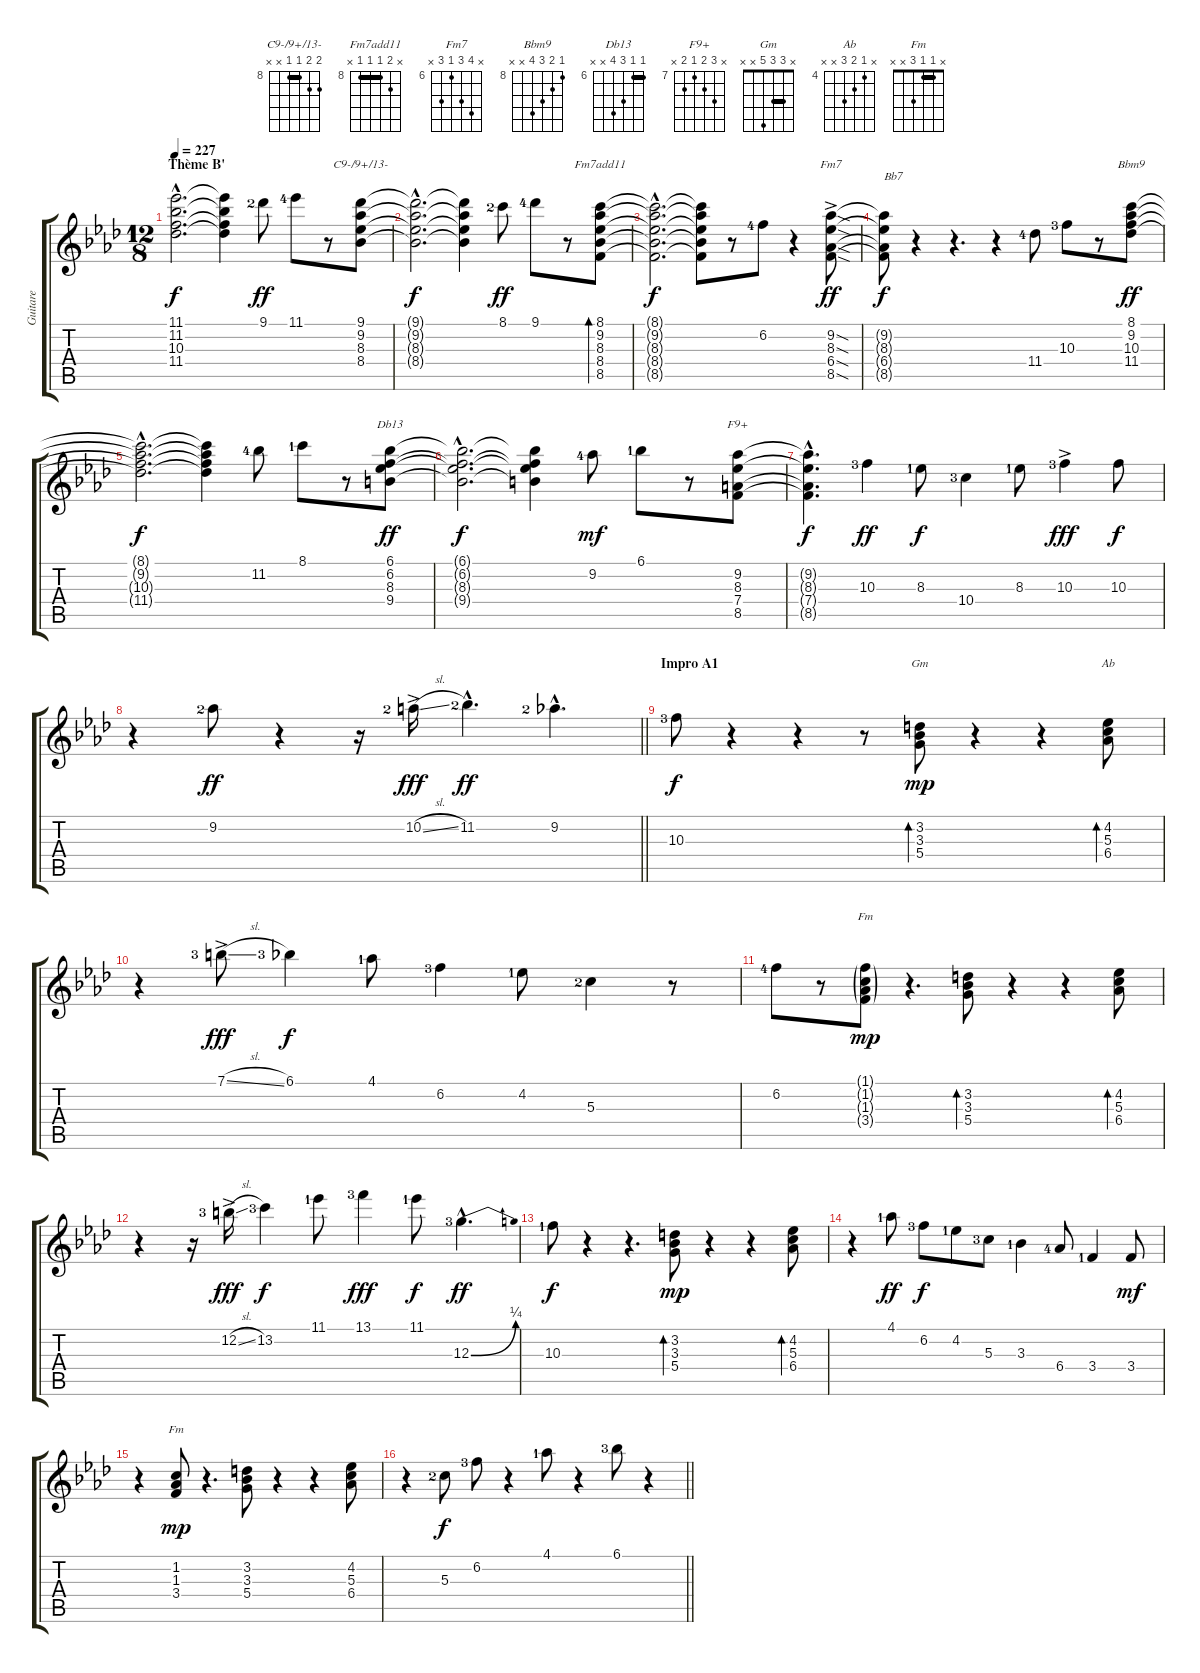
\track ("Guitare" "Guitare") {instrument electricguitarjazz}
\staff {score tabs}
\tuning (E4 B3 G3 D3 A2 E2) {hide}
\chord ("C9-/9+/13-" 9 9 8 8 x x) {firstfret 8 barre 8}
\chord ("Fm7add11" x 9 8 8 8 x) {firstfret 8 barre 8}
\chord ("Fm7" x 9 8 6 8 x) {firstfret 6}
\chord ("Bbm9" 8 9 10 11 x x) {firstfret 8}
\chord ("Db13" 6 6 8 9 x x) {firstfret 6 barre 6}
\chord ("F9+" x 9 8 7 8 x) {firstfret 7}
\chord ("Gm" x 3 3 5 x x) {barre 3}
\chord ("Ab" x 4 5 6 x x) {firstfret 4}
\chord ("Fm" 1 1 1 3 x x) {barre 1}
\chord ("Fm" x 1 1 3 x x) {barre 1}
\ts (12 8)
\section ("" "Thème B'")
\tempo 227
\clef g2
\ks fminor
(11.1{hac t} 11.2{hac t} 10.3{hac t} 11.4{hac t}).2{d dy f volume 12 balance 4 instrument electricguitarjazz} (11.1{t} 11.2{t} 10.3{t} 11.4{t}).4 9.1{lf 3}.8{dy ff} 11.1{lf 5}.8 r.8 (9.1 9.2 8.3 8.4).8{ch "C9-/9+/13-"} |
(9.1{hac t} 9.2{hac t} 8.3{hac t} 8.4{hac t}).2{d dy f} (9.1{t} 9.2{t} 8.3{t} 8.4{t}).4 8.1{lf 3}.8{dy ff} 9.1{lf 5}.8 r.8 (8.1 9.2 8.3 8.4 8.5).8{bd 60 ch "Fm7add11"} |
(8.1{hac t} 9.2{hac t} 8.3{hac t} 8.4{hac t} 8.5{hac t}).2{d dy f} (8.1{t} 9.2{t} 8.3{t} 8.4{t} 8.5{t}).8 r.8 6.2{lf 5}.8 r.4 (9.2{sod ac} 8.3{sod} 6.4{sod} 8.5{sod}).8{ch "Fm7" dy ff} |
(9.2{t} 8.3{t} 6.4{t} 8.5{t}).8{txt "Bb7" dy f} r.4 r.4{d} r.4 11.4{lf 5}.8 10.3{lf 4}.8 r.8 (8.1 9.2 10.3 11.4).8{ch "Bbm9" dy ff} |
(8.1{hac t} 9.2{hac t} 10.3{hac t} 11.4{hac t}).2{d dy f} (8.1{t} 9.2{t} 10.3{t} 11.4{t}).4 11.2{lf 5}.8 8.1{lf 2}.8 r.8 (6.1 6.2 8.3 9.4).8{ch "Db13" dy ff} |
(6.1{hac t} 6.2{hac t} 8.3{hac t} 9.4{hac t}).2{d dy f} (6.1{t} 6.2{t} 8.3{t} 9.4{t}).4 9.2{lf 5}.8{dy mf} 6.1{lf 2}.8 r.8 (9.2 8.3 7.4 8.5).8{ch "F9+"} |
(9.2{hac t} 8.3{hac t} 7.4{hac t} 8.5{hac t}).4{d dy f} 10.3{lf 4}.4{dy ff} 8.3{lf 2}.8{dy f} 10.4{lf 4}.4 8.3{lf 2}.8 10.3{ac lf 4}.4{dy fff} 10.3.8{dy f} |
\barLineRight lightlight
r.4{volume 12 balance 4 instrument electricguitarjazz} 9.2{lf 3}.8{dy ff} r.4 r.16 10.2{sl ac lf 3}.16{dy fff} 11.2{hac lf 3}.4{d dy ff} 9.2{hac lf 3}.4{d} |
\section ("" "Impro A1")
10.3{lf 4}.8{dy f volume 12 balance 4 instrument electricguitarjazz} r.4 r.4 r.8 (3.2 3.3 5.4).8{bd 120 ch "Gm" dy mp} r.4 r.4 (4.2 5.3 6.4).8{bd 120 ch "Ab"} |
r.4 7.1{sl ac lf 4}.8{dy fff} 6.1{lf 4}.4{dy f} 4.1{lf 2}.8 6.2{lf 4}.4 4.2{lf 2}.8 5.3{lf 3}.4 r.8 |
6.2{lf 5}.8 r.8 (1.1{g} 1.2{g} 1.3{g} 3.4{g}).8{ch "Fm" dy mp} r.4{d} (3.2 3.3 5.4).8{bd 120} r.4 r.4 (4.2 5.3 6.4).8{bd 120} |
r.4 r.16 12.2{sl ac lf 4}.16{dy fff} 13.2{lf 4}.4{dy f} 11.1{lf 2}.8 13.1{lf 4}.4{dy fff} 11.1{lf 2}.8{dy f} 12.3{be (bend 0 0 60 1) hac lf 4}.4{d dy ff} |
10.3{lf 2}.8{dy f} r.4 r.4{d} (3.2 3.3 5.4).8{bd 120 dy mp} r.4 r.4 (4.2 5.3 6.4).8{bd 120} |
r.4 4.1{lf 2}.8{dy ff} 6.2{lf 4}.8{dy f} 4.2{lf 2}.8 5.3{lf 4}.8 3.3{lf 2}.4 6.4{lf 5}.8 3.4{lf 2}.4 3.4.8{dy mf} |
r.4 (1.2 1.3 3.4).8{ch "Fm" dy mp} r.4{d} (3.2 3.3 5.4).8 r.4 r.4 (4.2 5.3 6.4).8 |
\barLineRight lightlight
r.4 5.3{lf 3}.8{dy f} 6.2{lf 4}.8 r.4 4.1{lf 2}.8 r.4 6.1{lf 4}.8 r.4
